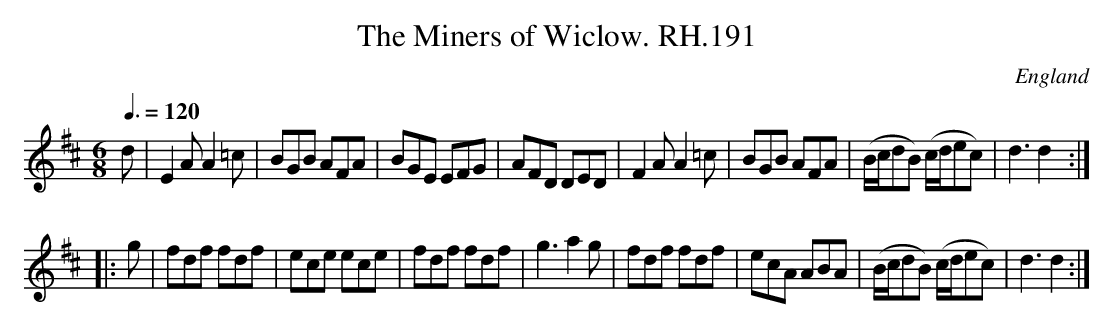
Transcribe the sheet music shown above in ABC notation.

X:1
T:Miners of Wiclow. RH.191, The
O:England
M:6/8
L:1/8
Q:3/8=120
K:D
d|E2A A2=c|BGB AFA|BGE EFG|AFD DED|\
F2A A2=c|BGB AFA|(B/c/dB) (c/d/ec)|d3 d2:|
|:g|fdf fdf|ece ece|fdf fdf|g3 a2g|\
fdf fdf|ecA ABA|(B/c/dB) (c/d/ec)|d3 d2:|
